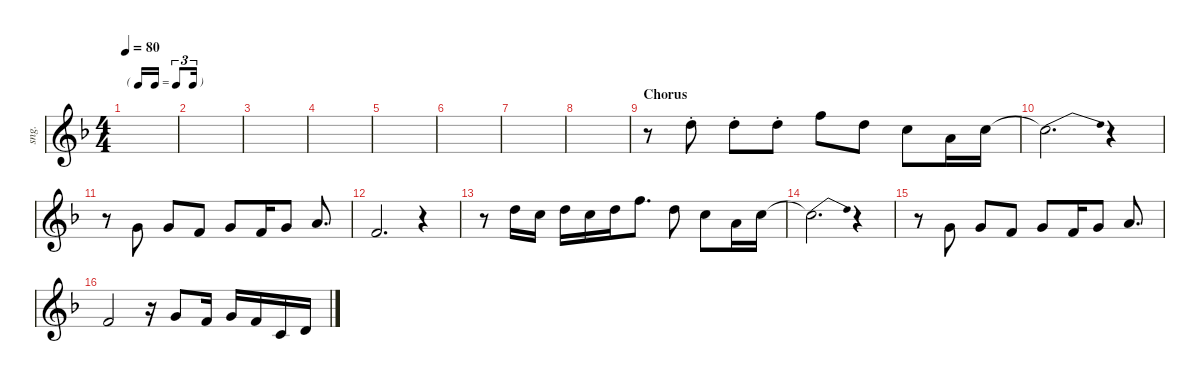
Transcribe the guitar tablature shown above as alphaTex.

\defaultSystemsLayout 4
\hideDynamics
\bracketExtendMode nobrackets
\otherSystemsTrackNameOrientation horizontal
\track ("Singer" "sng.") {instrument pad7halo}
\staff {score}
\tuning (E4 B3 G3 D3 A2 E2)
\ts (4 4)
\tf triplet16th
\tempo 80
\clef g2
\ks dminor
|
|
|
|
|
|
|
|
\section ("" "Chorus")
r.8{beam Down} 10.1{st acc forcenatural}.8{dy mf beam Down} 10.1{st acc forcenatural}.8{beam Down} 10.1{st acc forcenatural}.8{beam Down} 13.1{acc forcenatural}.8{beam Down} 10.1{acc forcenatural}.8{beam Down} 8.1{acc forcenatural}.8{beam Down} 5.1{acc forcenatural}.16{beam Down} 8.1{acc forcenatural}.16{beam Down} |
8.1{be (bend 0 0 27.599999999999998 4) t acc forcenatural}.2{d beam Down} r.4{beam Down} |
r.8{beam Down} 3.1{acc forcenatural}.8{beam Up} 3.1{acc forcenatural}.8{beam Up} 1.1{acc forcenatural}.8{beam Up} 3.1{acc forcenatural}.8{beam Up} 1.1{acc forcenatural}.16{beam Up} 3.1{acc forcenatural}.8{beam Up} 5.1{acc forcenatural}.8{d beam Up} |
6.2{acc forcenatural}.2{d beam Up} r.4{beam Up} |
r.8{beam Down} 10.1{acc forcenatural}.16{beam Down} 8.1{acc forcenatural}.16{beam Down} 10.1{acc forcenatural}.16{beam Down} 8.1{acc forcenatural}.16{beam Down} 10.1{acc forcenatural}.16{beam Down} 13.1{acc forcenatural}.8{d beam Down} 10.1{acc forcenatural}.8{beam Down} 8.1{acc forcenatural}.8{beam Down} 5.1{acc forcenatural}.16{beam Down} 8.1{acc forcenatural}.16{beam Down} |
8.1{be (bend 0 0 27.599999999999998 4) t acc forcenatural}.2{d beam Down} r.4{beam Down} |
r.8{beam Down} 3.1{acc forcenatural}.8{beam Up} 3.1{acc forcenatural}.8{beam Up} 1.1{acc forcenatural}.8{beam Up} 3.1{acc forcenatural}.8{beam Up} 1.1{acc forcenatural}.16{beam Up} 3.1{acc forcenatural}.8{beam Up} 5.1{acc forcenatural}.8{d beam Up} |
6.2{acc forcenatural}.2{beam Up} r.16{beam Up} 3.1{acc forcenatural}.8{dy f beam Up} 1.1{acc forcenatural}.16{beam Up} 3.1{acc forcenatural}.16{beam Up} 1.1{acc forcenatural}.16{beam Up} 1.2{acc forcenatural}.16{beam Up} 3.2{acc forcenatural}.16{beam Up}
